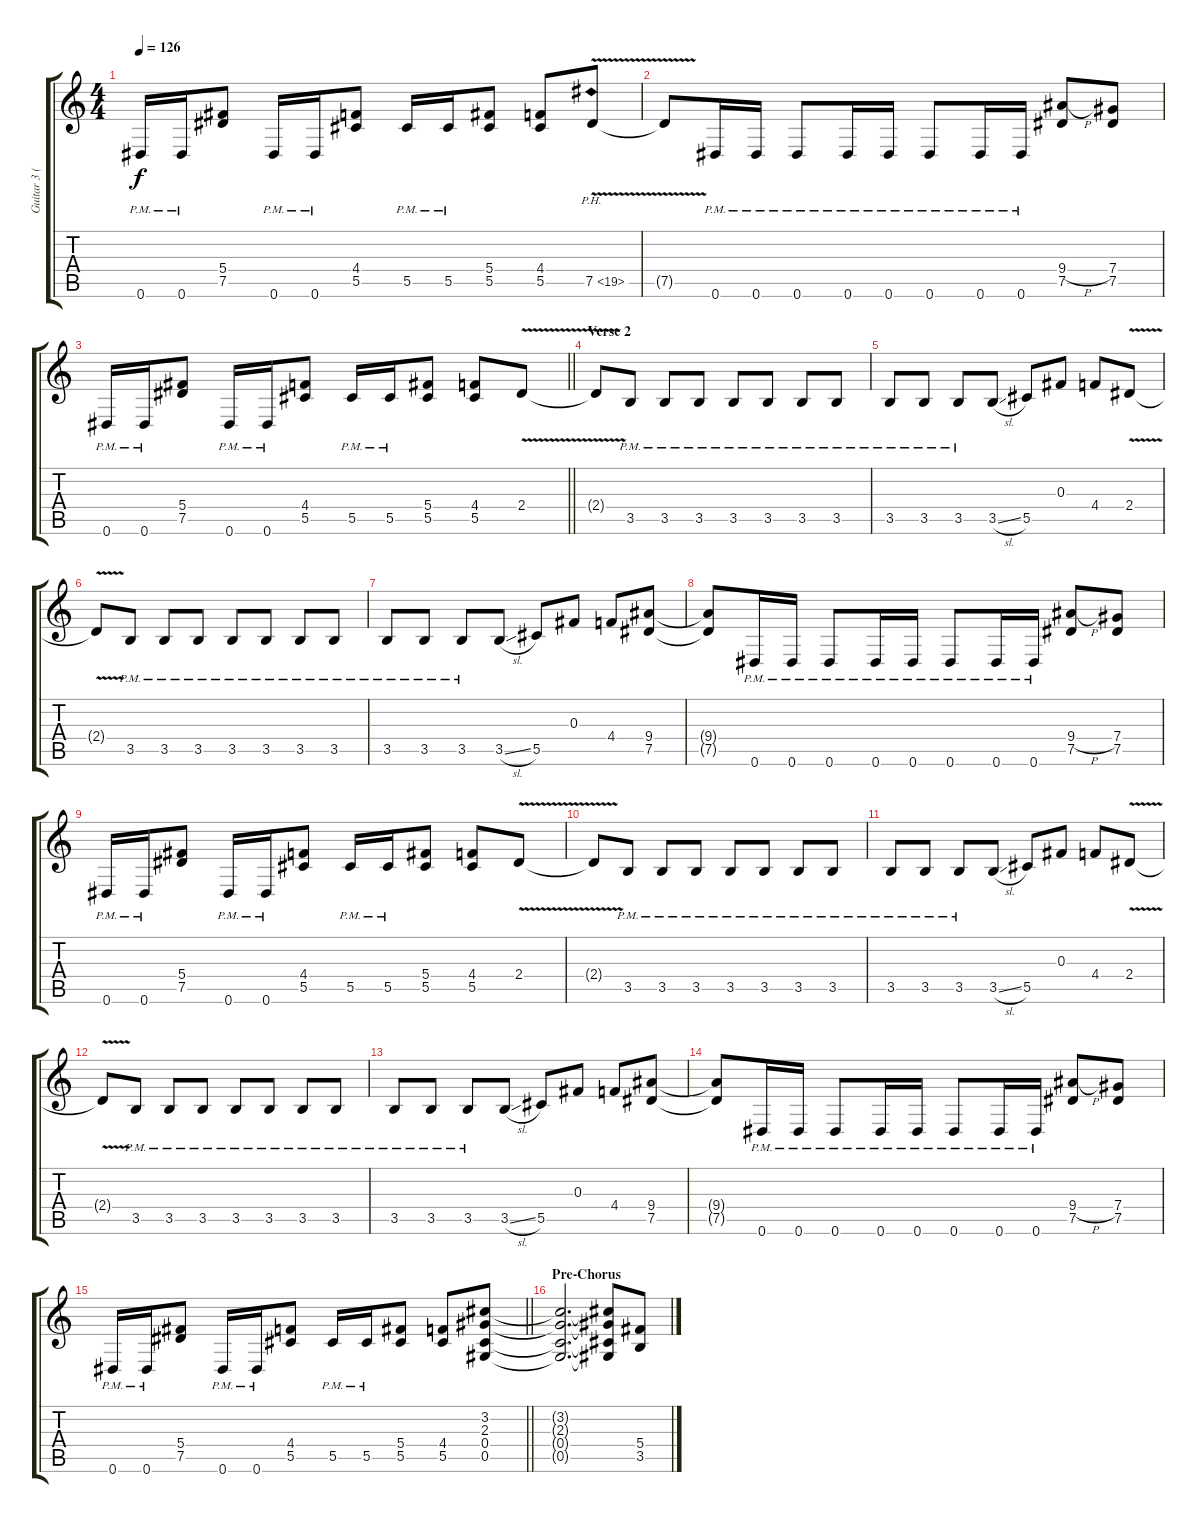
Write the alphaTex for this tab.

\track ("Guitar 3 (Rhythm)" "Guitar 3 (") {instrument distortionguitar}
\staff {score tabs}
\tuning (Eb4 Bb3 Gb3 Db3 Ab2 Eb2) {hide}
\ts (4 4)
\tempo 126
\clef g2
\ks c
0.6{pm}.16{dy f} 0.6{pm}.16 (5.4 7.5).8 0.6{pm}.16 0.6{pm}.16 (4.4 5.5).8 5.5{pm}.16 5.5{pm}.16 (5.4 5.5).8 (4.4 5.5).8 7.5{ph 12 v}.8 |
7.5{t}.8 0.6{pm}.16 0.6{pm}.16 0.6{pm}.8 0.6{pm}.16 0.6{pm}.16 0.6{pm}.8 0.6{pm}.16 0.6{pm}.16 (9.4{h} 7.5).8 (7.4 7.5).8 |
\barLineRight lightlight
0.6{pm}.16 0.6{pm}.16 (5.4 7.5).8 0.6{pm}.16 0.6{pm}.16 (4.4 5.5).8 5.5{pm}.16 5.5{pm}.16 (5.4 5.5).8 (4.4 5.5).8 2.4{v}.8 |
\section ("" "Verse 2")
2.4{t}.8 3.5{pm}.8 3.5{pm}.8 3.5{pm}.8 3.5{pm}.8 3.5{pm}.8 3.5{pm}.8 3.5{pm}.8 |
3.5{pm}.8 3.5{pm}.8 3.5{pm}.8 3.5{sl}.8 5.5.8 0.3.8 4.4.8 2.4{v}.8 |
2.4{t}.8 3.5{pm}.8 3.5{pm}.8 3.5{pm}.8 3.5{pm}.8 3.5{pm}.8 3.5{pm}.8 3.5{pm}.8 |
3.5{pm}.8 3.5{pm}.8 3.5{pm}.8 3.5{sl}.8 5.5.8 0.3.8 4.4.8 (9.4 7.5).8 |
(9.4{t} 7.5{t}).8 0.6{pm}.16 0.6{pm}.16 0.6{pm}.8 0.6{pm}.16 0.6{pm}.16 0.6{pm}.8 0.6{pm}.16 0.6{pm}.16 (9.4{h} 7.5).8 (7.4 7.5).8 |
0.6{pm}.16 0.6{pm}.16 (5.4 7.5).8 0.6{pm}.16 0.6{pm}.16 (4.4 5.5).8 5.5{pm}.16 5.5{pm}.16 (5.4 5.5).8 (4.4 5.5).8 2.4{v}.8 |
2.4{t}.8 3.5{pm}.8 3.5{pm}.8 3.5{pm}.8 3.5{pm}.8 3.5{pm}.8 3.5{pm}.8 3.5{pm}.8 |
3.5{pm}.8 3.5{pm}.8 3.5{pm}.8 3.5{sl}.8 5.5.8 0.3.8 4.4.8 2.4{v}.8 |
2.4{t}.8 3.5{pm}.8 3.5{pm}.8 3.5{pm}.8 3.5{pm}.8 3.5{pm}.8 3.5{pm}.8 3.5{pm}.8 |
3.5{pm}.8 3.5{pm}.8 3.5{pm}.8 3.5{sl}.8 5.5.8 0.3.8 4.4.8 (9.4 7.5).8 |
(9.4{t} 7.5{t}).8 0.6{pm}.16 0.6{pm}.16 0.6{pm}.8 0.6{pm}.16 0.6{pm}.16 0.6{pm}.8 0.6{pm}.16 0.6{pm}.16 (9.4{h} 7.5).8 (7.4 7.5).8 |
\barLineRight lightlight
0.6{pm}.16 0.6{pm}.16 (5.4 7.5).8 0.6{pm}.16 0.6{pm}.16 (4.4 5.5).8 5.5{pm}.16 5.5{pm}.16 (5.4 5.5).8 (4.4 5.5).8 (3.2 2.3 0.4 0.5).8 |
\section ("" "Pre-Chorus")
(3.2{t} 2.3{t} 0.4{t} 0.5{t}).2{d} (3.2{t} 2.3{t} 0.4{t} 0.5{t}).8 (5.4 3.5).8
